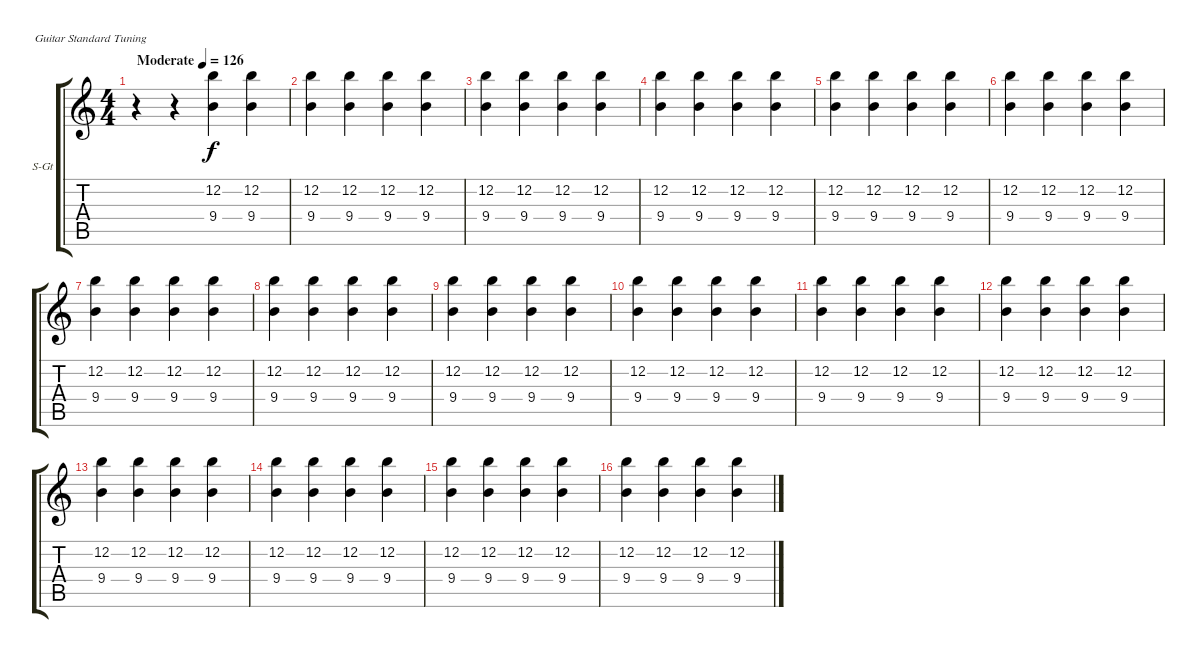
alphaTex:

\bracketExtendMode groupsimilarinstruments
\firstSystemTrackNameOrientation horizontal
\otherSystemsTrackNameOrientation horizontal
\track ("Raita 2" "S-Gt") {instrument acousticgrandpiano}
\staff {score tabs}
\tuning (E4 B3 G3 D3 A2 E2)
\displaytranspose 12
\ts (4 4)
\beaming (8 2 2 2 2)
\tempo (126 "Moderate")
\clef g2
\ks c
r.4{dy f instrument acousticgrandpiano} r.4 (12.2 9.4).4 (12.2 9.4).4 |
(12.2 9.4).4 (12.2 9.4).4 (12.2 9.4).4 (12.2 9.4).4 |
(12.2 9.4).4 (12.2 9.4).4 (12.2 9.4).4 (12.2 9.4).4 |
(12.2 9.4).4 (12.2 9.4).4 (12.2 9.4).4 (12.2 9.4).4 |
(12.2 9.4).4 (12.2 9.4).4 (12.2 9.4).4 (12.2 9.4).4 |
(12.2 9.4).4 (12.2 9.4).4 (12.2 9.4).4 (12.2 9.4).4 |
(12.2 9.4).4 (12.2 9.4).4 (12.2 9.4).4 (12.2 9.4).4 |
(12.2 9.4).4 (12.2 9.4).4 (12.2 9.4).4 (12.2 9.4).4 |
(12.2 9.4).4 (12.2 9.4).4 (12.2 9.4).4 (12.2 9.4).4 |
(12.2 9.4).4 (12.2 9.4).4 (12.2 9.4).4 (12.2 9.4).4 |
(12.2 9.4).4 (12.2 9.4).4 (12.2 9.4).4 (12.2 9.4).4 |
(12.2 9.4).4 (12.2 9.4).4 (12.2 9.4).4 (12.2 9.4).4 |
(12.2 9.4).4 (12.2 9.4).4 (12.2 9.4).4 (12.2 9.4).4 |
(12.2 9.4).4 (12.2 9.4).4 (12.2 9.4).4 (12.2 9.4).4 |
(12.2 9.4).4 (12.2 9.4).4 (12.2 9.4).4 (12.2 9.4).4 |
(12.2 9.4).4 (12.2 9.4).4 (12.2 9.4).4 (12.2 9.4).4
